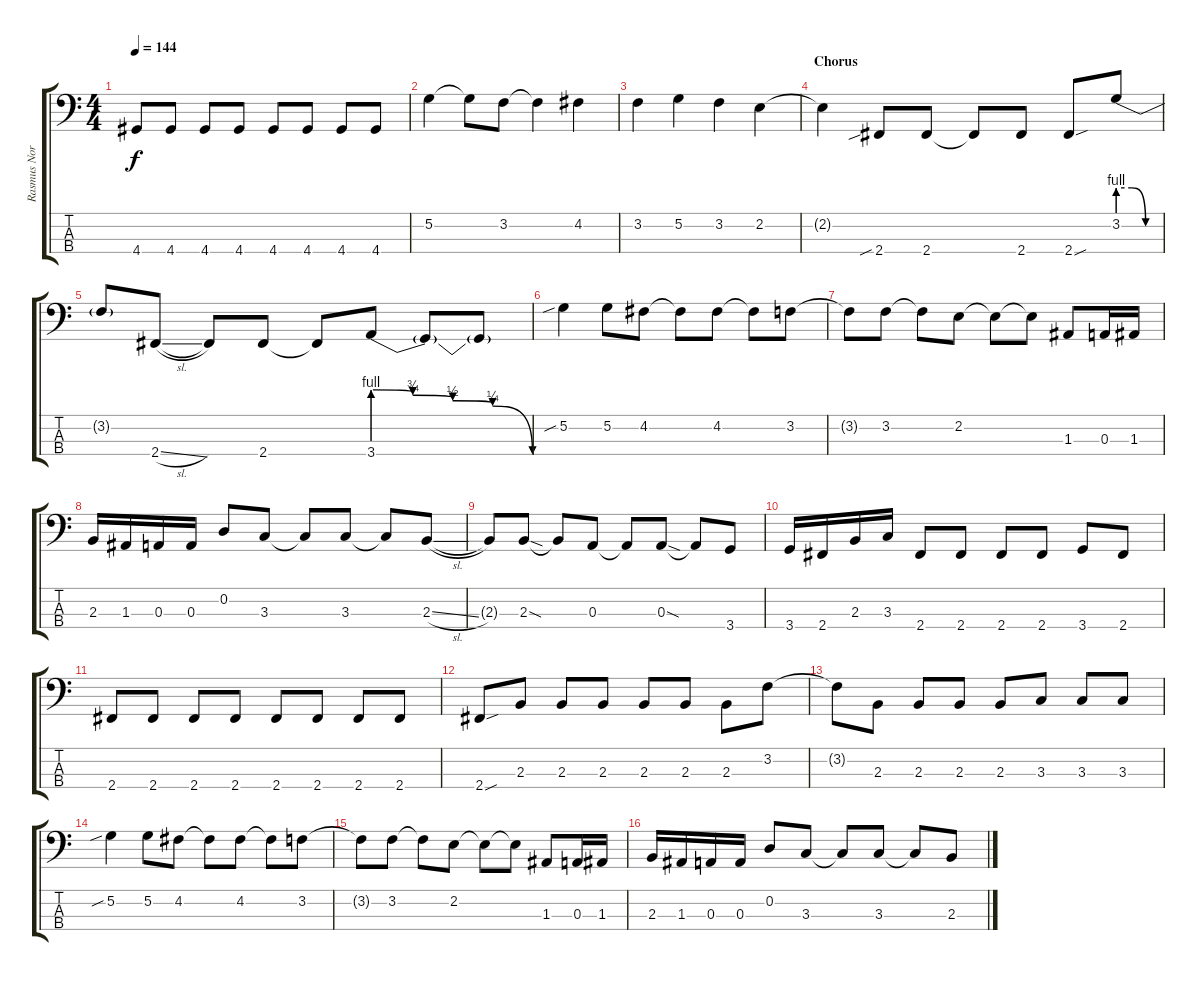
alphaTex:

\track ("Rasmus Nora" "Rasmus Nor") {instrument electricbassfinger}
\staff {score tabs}
\tuning (G2 D2 A1 E1) {hide}
\ts (4 4)
\tempo 144
\clef f4
\ks c
4.4.8{dy f} 4.4.8 4.4.8 4.4.8 4.4.8 4.4.8 4.4.8 4.4.8 |
5.2.4 5.2{t}.8 3.2.8 3.2{t}.4 4.2.4 |
3.2.4 5.2.4 3.2.4 2.2.4 |
\section ("" "Chorus")
2.2{t}.4 2.4{sib}.8 2.4.8 2.4{t}.8 2.4.8 2.4{sou}.8 3.2{be (custom 0 4 20 4 40 0 60 0)}.8 |
3.2{t}.8 2.4{sl}.8 2.4{t}.8 2.4.8 2.4{t}.8 3.4{be (custom 0 4 15 3 30 2 45 1 60 0)}.8 3.4{t}.8 3.4{t}.8 |
5.2{sib}.4 5.2.8 4.2.8 4.2{t}.8 4.2.8 4.2{t}.8 3.2.8 |
3.2{t}.8 3.2.8 3.2{t}.8 2.2.8 2.2{t}.8 2.2{t}.8 1.3.8 0.3.16 1.3.16 |
2.3.16 1.3.16 0.3.16 0.3.16 0.2.8 3.3.8 3.3{t}.8 3.3.8 3.3{t}.8 2.3{sl}.8 |
2.3{t}.8 2.3{sod}.8 2.3{t}.8 0.3.8 0.3{t}.8 0.3{sod}.8 0.3{t}.8 3.4.8 |
3.4.16 2.4.16 2.3.16 3.3.16 2.4.8 2.4.8 2.4.8 2.4.8 3.4.8 2.4.8 |
2.4.8 2.4.8 2.4.8 2.4.8 2.4.8 2.4.8 2.4.8 2.4.8 |
2.4{sou}.8 2.3.8 2.3.8 2.3.8 2.3.8 2.3.8 2.3.8 3.2.8 |
3.2{t}.8 2.3.8 2.3.8 2.3.8 2.3.8 3.3.8 3.3.8 3.3.8 |
5.2{sib}.4 5.2.8 4.2.8 4.2{t}.8 4.2.8 4.2{t}.8 3.2.8 |
3.2{t}.8 3.2.8 3.2{t}.8 2.2.8 2.2{t}.8 2.2{t}.8 1.3.8 0.3.16 1.3.16 |
2.3.16 1.3.16 0.3.16 0.3.16 0.2.8 3.3.8 3.3{t}.8 3.3.8 3.3{t}.8 2.3{sl}.8
